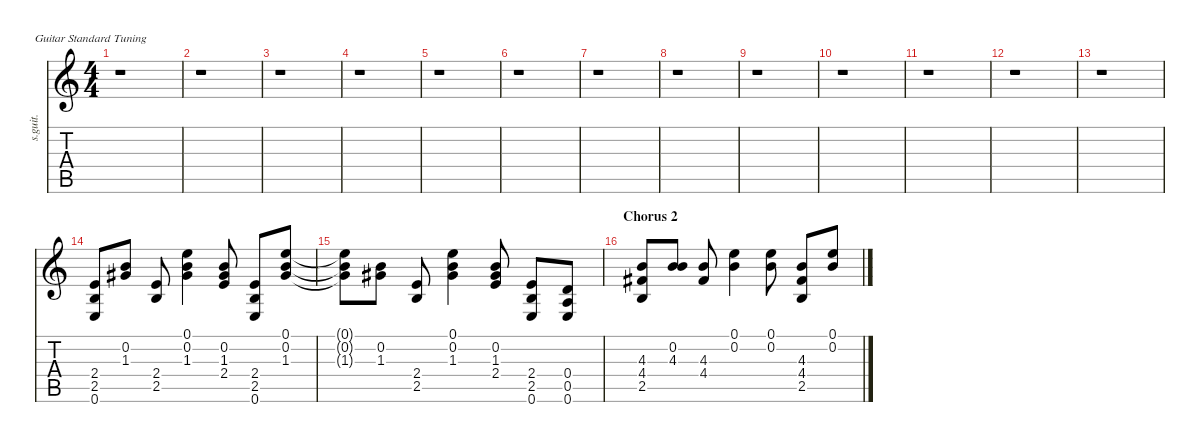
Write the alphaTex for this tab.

\defaultSystemsLayout 4
\hideDynamics
\bracketExtendMode nobrackets
\track ("Dave Grohl - Rhythm 1" "s.guit.") {instrument distortionguitar}
\staff {score tabs}
\tuning (E4 B3 G3 D3 A2 E2)
\ts (4 4)
\tempo (136 hide)
\clef g2
\ks c
r.1{dy f} |
r.1 |
r.1 |
r.1 |
r.1 |
r.1 |
r.1 |
r.1 |
r.1 |
r.1 |
r.1 |
r.1 |
r.1 |
(2.4 2.5 0.6).8 (0.2 1.3{acc #}).8 (2.4 2.5).8 (0.1 0.2 1.3{acc #}).4 (0.2 1.3{acc #} 2.4).8 (2.4 2.5 0.6).8 (0.1 0.2 1.3{acc #}).8 |
(0.1{t} 0.2{t} 1.3{t acc #}).8 (0.2 1.3{acc #}).8 (2.4 2.5).8 (0.1 0.2 1.3{acc #}).4 (0.2 1.3{acc #} 2.4).8 (2.4 2.5 0.6).8 (0.4 0.5 0.6).8 |
\section ("" "Chorus 2")
(4.3 4.4{acc #} 2.5).8 (0.2 4.3).8 (4.3 4.4{acc #}).8 (0.1 0.2).4 (0.1 0.2).8 (4.3 4.4{acc #} 2.5).8 (0.1 0.2).8
